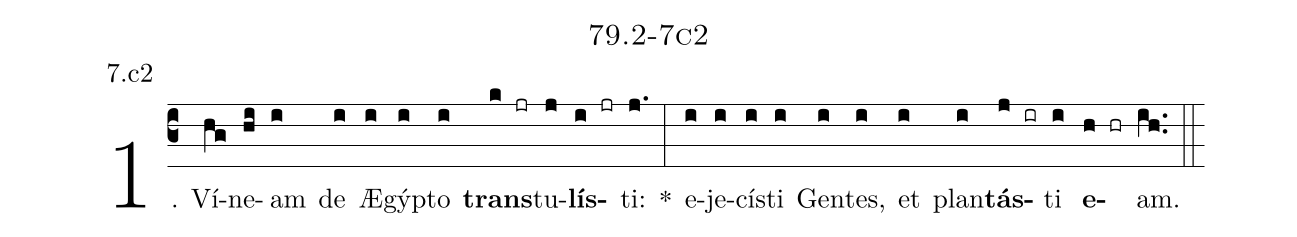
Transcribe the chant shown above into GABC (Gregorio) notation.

name: 79.2-7c2;
annotation: 7.c2;
%%
(c3)1. Ví(hg)ne(hi)am(i) de(i) Æ(i)gýp(i)to(i) <b>trans</b>(k jr)tu(j)<b>lís</b>(i jr)ti:(j.) *(:) e(i)je(i)cís(i)ti(i) Gen(i)tes,(i) et(i) plan(i)<b>tás</b>(j ir)ti(i) <b>e</b>(h hr)am.(ih..) (::)


%E(i) u(i) o(j) u(i) a(h) e.(ih..) (::)
